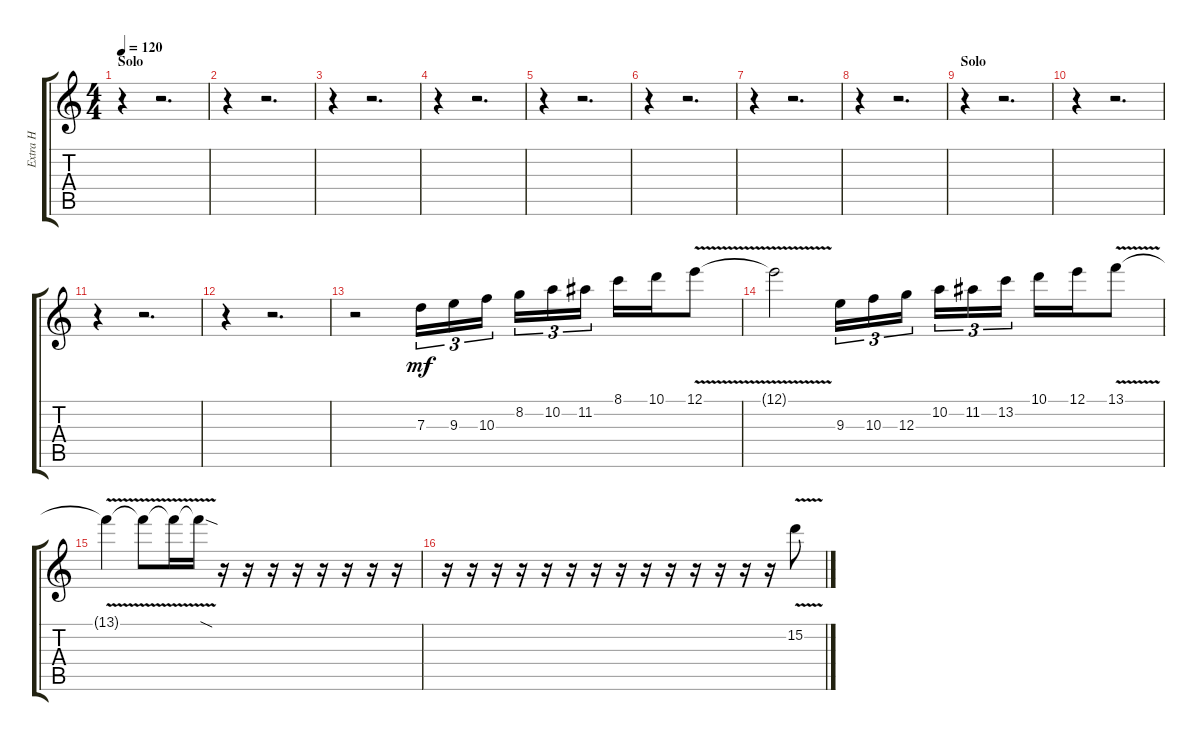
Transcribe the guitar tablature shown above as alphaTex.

\track ("Extra H" "Extra H") {instrument distortionguitar}
\staff {score tabs}
\tuning (E4 B3 G3 D3 A2 D2) {hide}
\ts (4 4)
\section ("" "Solo")
\tempo 120
\clef g2
\ks c
r.4{dy mf} r.2{d} |
r.4 r.2{d} |
r.4 r.2{d} |
r.4 r.2{d} |
r.4 r.2{d} |
r.4 r.2{d} |
r.4 r.2{d} |
r.4 r.2{d} |
\section ("" "Solo")
r.4 r.2{d} |
r.4 r.2{d} |
r.4 r.2{d} |
r.4 r.2{d} |
r.2 7.3.16{tu (3 2)} 9.3.16{tu (3 2)} 10.3.16{tu (3 2)} 8.2.16{tu (3 2)} 10.2.16{tu (3 2)} 11.2.16{tu (3 2)} 8.1.16 10.1.16 12.1{v}.8 |
12.1{v t}.2 9.3.16{tu (3 2)} 10.3.16{tu (3 2)} 12.3.16{tu (3 2)} 10.2.16{tu (3 2)} 11.2.16{tu (3 2)} 13.2.16{tu (3 2)} 10.1.16 12.1.16 13.1{v}.8 |
13.1{v t}.4 13.1{v t}.8 13.1{v t}.16 13.1{v sod t}.16 r.16 r.16 r.16 r.16 r.16 r.16 r.16 r.16 |
r.16 r.16 r.16 r.16 r.16 r.16 r.16 r.16 r.16 r.16 r.16 r.16 r.16 r.16 15.2{v}.8
